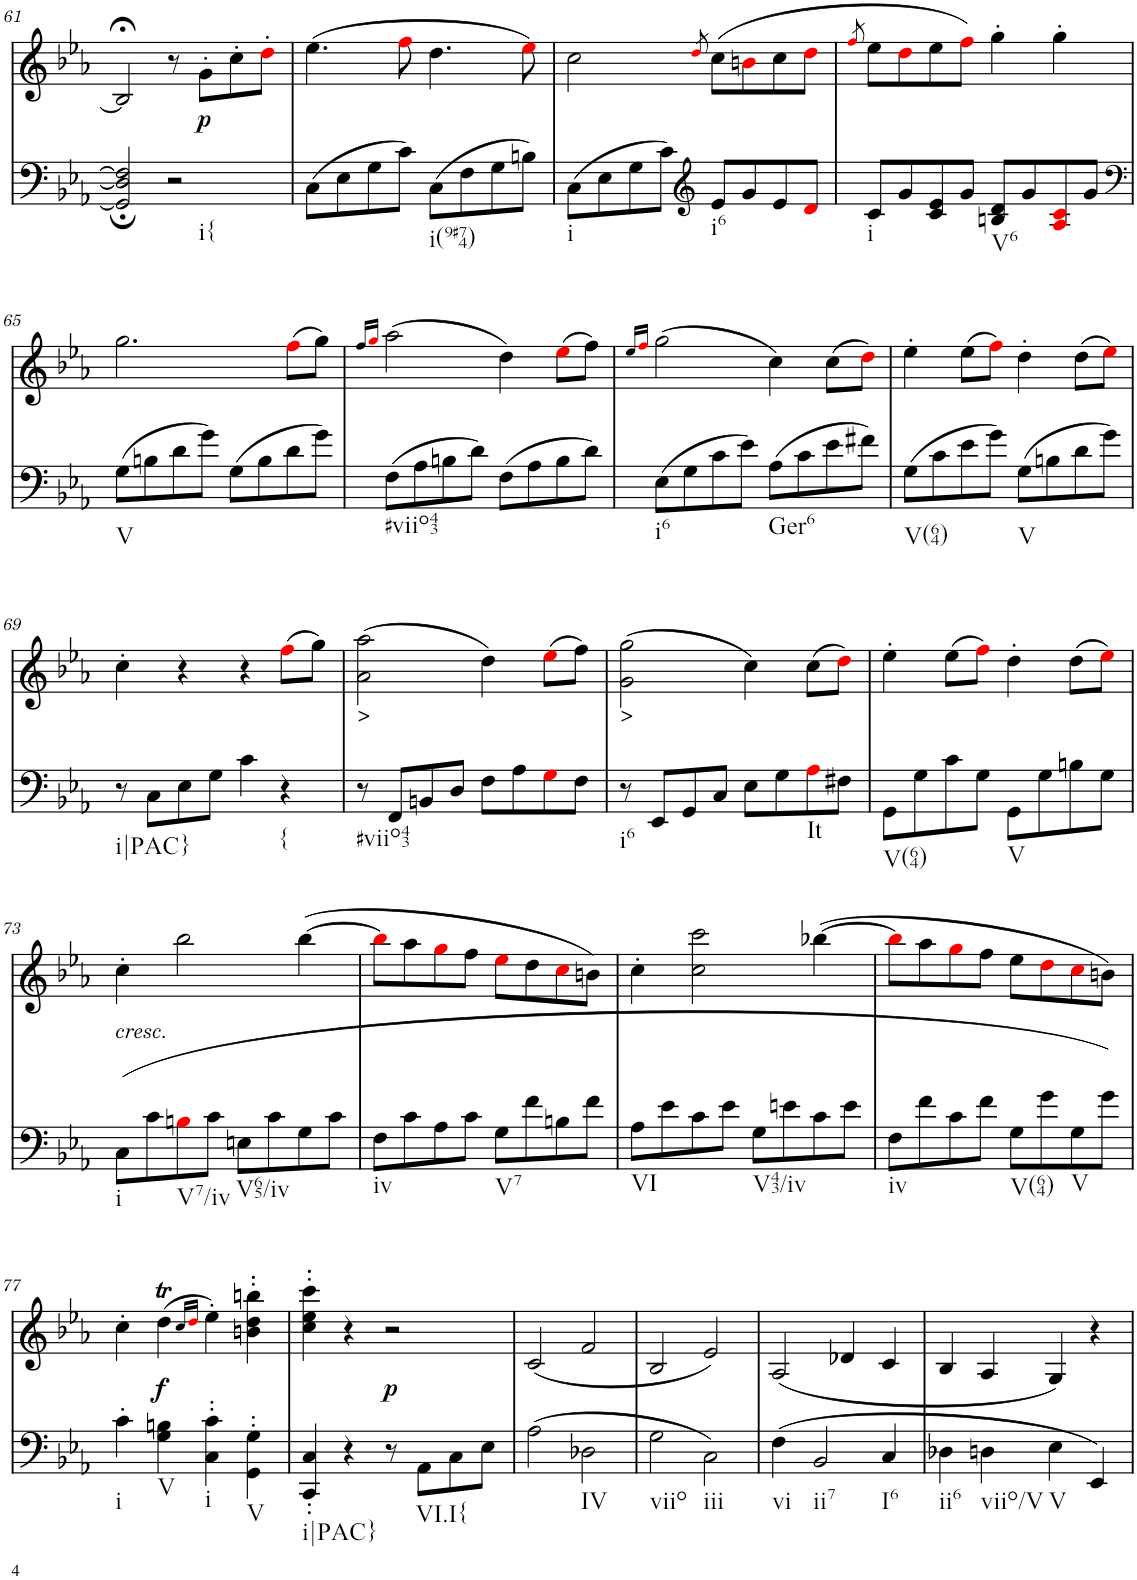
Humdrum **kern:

**kern	**kern	**text	**dynam
*part2	*part1	*part1	*part1
*staff2	*staff1	*staff1	*staff1
*I"piano	*I"piano	*	*
*I'Pno	*I'Pno	*	*
!!LO:PB:g=z
*clefF4	*clefG2	*	*
*k[b-e-a-]	*k[b-e-a-]	*	*
*c:	*c:	*	*
*M2/2	*M2/2	*	*
*met(c|)	*met(c|)	*	*
=61	=61	=61	=61
2GG/]; 2D/]; 2F/];	2B;</]	.	.
!LO:TX:b:t=i{	!	!	!
2r	8r	.	.
!	!	!LO:LY:b	!LO:DY:b
.	8g'\L	p	p
.	8cc'\	.	.
.	8dd'i\J	.	.
=62	=62	=62	=62
(8C\L	(4.ee-\	.	.
8E-\	.	.	.
8G\	.	.	.
8c\J)	8ffi\	.	.
!LO:TX:b:t=i(9#74)	!	!	!
(8C\L	4.dd\	.	.
8F\	.	.	.
8G\	.	.	.
8Bn\J)	8ee-i\)	.	.
=63	=63	=63	=63
!LO:TX:b:t=i	!	!	!
(8C\L	2cc\	.	.
8E-\	.	.	.
8G\	.	.	.
8c\J)	.	.	.
*clefG2	*	*	*
.	8qddi/	.	.
!LO:TX:b:t=i6	!	!	!
8e-/L	(8cc\L	.	.
8g/	8bni\	.	.
8e-/	8cc\	.	.
8di/J	8ddi\J	.	.
=64	=64	=64	=64
.	8qffi/	.	.
!LO:TX:b:t=i	!	!	!
8c/L	8ee-\L	.	.
8g/	8ddi\	.	.
8c/ 8e-/	8ee-\	.	.
8g/J	8ffi\J)	.	.
!LO:TX:b:t=V6	!	!	!
8Bn/ 8d/L	4gg'\	.	.
8g/	.	.	.
8A-i/ 8ci/	4gg'\	.	.
8g/J	.	.	.
!!LO:LB:g=z
=65	=65	=65	=65
*clefF4	*	*	*
!LO:TX:b:t=V	!	!	!
(8G\L	2.gg\	.	.
8Bn\	.	.	.
8d\	.	.	.
8g\J)	.	.	.
(8G\L	.	.	.
8B\	.	.	.
8d\	(8ffi\L	.	.
8g\J)	8gg\J)	.	.
=66	=66	=66	=66
.	16qff/LL	.	.
.	16qggi/JJ	.	.
!LO:TX:b:t=#viio43	!	!	!
(8F\L	(2aa-\	.	.
8A-\	.	.	.
8Bn\	.	.	.
8d\J)	.	.	.
(8F\L	4dd\)	.	.
8A-\	.	.	.
8B\	(8ee-i\L	.	.
8d\J)	8ff\J)	.	.
=67	=67	=67	=67
.	16qee-/LL	.	.
.	16qffi/JJ	.	.
!LO:TX:b:t=i6	!	!	!
(8E-\L	(2gg\	.	.
8G\	.	.	.
8c\	.	.	.
8e-\J)	.	.	.
!LO:TX:b:t=Ger6	!	!	!
(8A-\L	4cc\)	.	.
8c\	.	.	.
8e-\	(8cc\L	.	.
8f#X\J)	8ddi\J)	.	.
=68	=68	=68	=68
!LO:TX:b:t=V(64)	!	!	!
(8G\L	4ee-'\	.	.
8c\	.	.	.
8e-\	(8ee-\L	.	.
8g\J)	8ffi\J)	.	.
!LO:TX:b:t=V	!	!	!
(8G\L	4dd'\	.	.
8Bn\	.	.	.
8d\	(8dd\L	.	.
8g\J)	8ee-i\J)	.	.
!!LO:LB:g=z
=69	=69	=69	=69
!LO:TX:b:t=i|PAC}	!	!	!
8r	4cc'\	.	.
8C\L	.	.	.
8E-\	4r	.	.
8G\J	.	.	.
4c\	4r	.	.
!LO:TX:b:t={	!	!	!
4r	(8ffi\L	.	.
.	8gg\J)	.	.
=70	=70	=70	=70
!LO:TX:b:t=#viio43	!	!	!
!	!	!LO:LY:b	!
8r	(2a-\ 2aa-\	>	.
8FF/L	.	.	.
8BBn/	.	.	.
8D/J	.	.	.
8F\L	4dd\)	.	.
8A-\	.	.	.
8Gi\	(8ee-i\L	.	.
8F\J	8ff\J)	.	.
=71	=71	=71	=71
!LO:TX:b:t=i6	!	!	!
!	!	!LO:LY:b	!
8r	(2g\ 2gg\	>	.
8EE-/L	.	.	.
8GG/	.	.	.
8C/J	.	.	.
8E-\L	4cc\)	.	.
8G\	.	.	.
8A-i\	(8cc\L	.	.
!LO:TX:b:t=It	!	!	!
8F#X\J	8ddi\J)	.	.
=72	=72	=72	=72
!LO:TX:b:t=V(64)	!	!	!
8GG\L	4ee-'\	.	.
8G\	.	.	.
8c\	(8ee-\L	.	.
8G\J	8ffi\J)	.	.
!LO:TX:b:t=V	!	!	!
8GG\L	4dd'\	.	.
8G\	.	.	.
8Bn\	(8dd\L	.	.
8G\J	8ee-i\J)	.	.
!!LO:LB:g=z
=73	=73	=73	=73
!	!LO:TX:b:i:t=cresc.	!	!
!LO:TX:b:t=i	!	!	!
!	!	!LO:LY:b	!
(8C\L	4cc'\	<	.
8c\	.	.	.
!LO:TX:b:t=V7/iv	!	!	!
8Bni\	2bb-\	.	.
8c\J	.	.	.
!LO:TX:b:t=V65/iv	!	!	!
8En\L	.	.	.
8c\	.	.	.
8G\	([4bb-\	.	.
8c\J	.	.	.
=74	=74	=74	=74
!LO:TX:b:t=iv	!	!	!
8F\L	8bb-i\L]	.	.
8c\	8aa-\	.	.
8A-\	8ggi\	.	.
8c\J	8ff\J	.	.
!LO:TX:b:t=V7	!	!	!
8G\L	8ee-i\L	.	.
8f\	8dd\	.	.
8Bn\	8cci\	.	.
8f\J	8bn\J)	.	.
=75	=75	=75	=75
!LO:TX:b:t=VI	!	!	!
8A-\L	4cc'\	.	.
8e-\	.	.	.
8c\	2cc\ 2ccc\	.	.
8e-\J	.	.	.
!LO:TX:b:t=V43/iv	!	!	!
8G\L	.	.	.
8en\	.	.	.
8c\	([4bb-X\	.	.
8e\J	.	.	.
=76	=76	=76	=76
!LO:TX:b:t=iv	!	!	!
8F\L	8bb-i\L]	.	.
8f\	8aa-\	.	.
8c\	8ggi\	.	.
8f\J	8ff\J	.	.
!LO:TX:b:t=V(64)	!	!	!
8G\L	8ee-\L	.	.
8g\	8ddi\	.	.
!LO:TX:b:t=V	!	!	!
8G\	8cci\	.	.
8g\J)	8bn\J)	.	.
!!LO:LB:g=z
=77	=77	=77	=77
!LO:TX:b:t=i	!	!	!
4c'\	4cc'\	.	.
!LO:TX:b:t=V	!	!	!
!	!	!LO:LY:b	!LO:DY:b
4G\ 4Bn\	(4ddt\	f	f
.	16qcc/LL	.	.
.	16qddi/JJ	.	.
!LO:TX:b:t=i	!	!	!
4C\' 4c\'	4ee-'\)	.	.
!LO:TX:b:t=V	!	!	!
4GG\' 4G\'	4bn\' 4dd\' 4bbn\'	.	.
=78	=78	=78	=78
!LO:TX:b:t=i|PAC}	!	!	!
4CC/' 4C/'	4cc\' 4ee-\' 4ccc\'	.	.
4r	4r	.	.
!	!	!LO:LY:b	!LO:DY:b
8r	2r	p	p
!LO:TX:b:t=VI.I{	!	!	!
8AA-\L	.	.	.
8C\	.	.	.
8E-\J	.	.	.
=79	=79	=79	=79
(2A-\	(2c/	.	.
!LO:TX:b:t=IV	!	!	!
2D-X\	2f/	.	.
=80	=80	=80	=80
!LO:TX:b:t=viio	!	!	!
2G\	2B-/	.	.
!LO:TX:b:t=iii	!	!	!
2C\)	2e-/)	.	.
=81	=81	=81	=81
!LO:TX:b:t=vi	!	!	!
(4F\	(2A-/	.	.
!LO:TX:b:t=ii7	!	!	!
2BB-/	.	.	.
.	4d-X/	.	.
!LO:TX:b:t=I6	!	!	!
4C/	4c/	.	.
=82	=82	=82	=82
!LO:TX:b:t=ii6	!	!	!
4D-X\	4B-/	.	.
!LO:TX:b:t=viio/V	!	!	!
4Dn\	4A-/	.	.
!LO:TX:b:t=V	!	!	!
4E-\	4G/)	.	.
4EE-/)	4r	.	.
=	=	=	=
*-	*-	*-	*-
